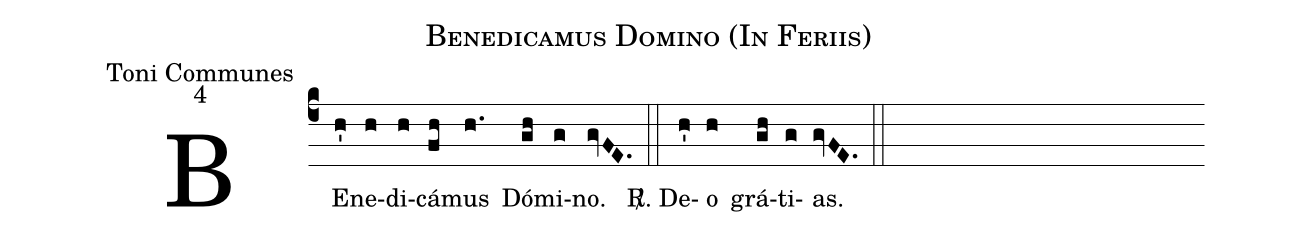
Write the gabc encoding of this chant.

name:Benedicamus Domino (In Feriis);
office-part:Toni Communes;
mode:4;
%%
(c4) BE(h')ne(h)di(h)cá(fh)mus(h.) Dó(gh)mi(g)no.(gvFE.) (::)
<sp>R/</sp>. De(h')o(h) grá(gh)ti(g)as.(gvFE.) (::)
